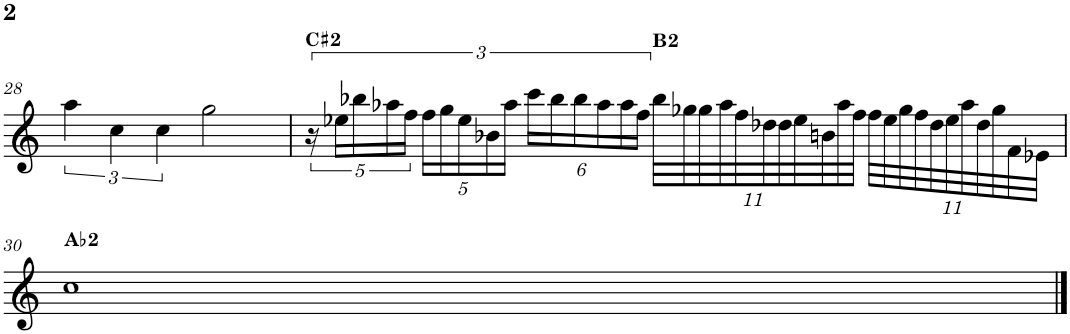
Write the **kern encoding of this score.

**kern	**harte
*part1	*part1
*staff1	*
*I"Piano	*
*I'Pno.	*
!!LO:PB:g=z
*clefG2	*
*k[]	*
*M4/4	*
=28	=28
6aa\	.
6cc\	.
6cc\	.
2gg\	.
=29	=29
30r	C#:maj(2)
30ee-X\LL	.
30bb-X\	.
30aa-X\	.
30ff\JJ	.
30ff\LL	.
30gg\	.
30ee-\	.
30b-X\	.
30aa-\JJ	.
36ccc\LL	.
36bb-\	.
36bb-\	.
36aa-\	.
36aa-\	.
36ff\JJ	.
*Xbrackettup	*
44bb-\LLL	B:maj(2)
44gg-X\	.
44gg-\	.
44aa-\	.
44ff\	.
44dd-X\	.
44dd-\	.
44ee-\	.
44bn\	.
44aa-\	.
44ff\JJJ	.
44ff\LLL	.
44ee-\	.
44gg-\	.
44ff\	.
44dd-\	.
44ee-\	.
44aa-\	.
44dd-\	.
44gg-\	.
44f\	.
44e-X\JJJ	.
!!LO:LB:g=z
=30	=30
1cc	Ab:maj(2)
==	==
*-	*-
